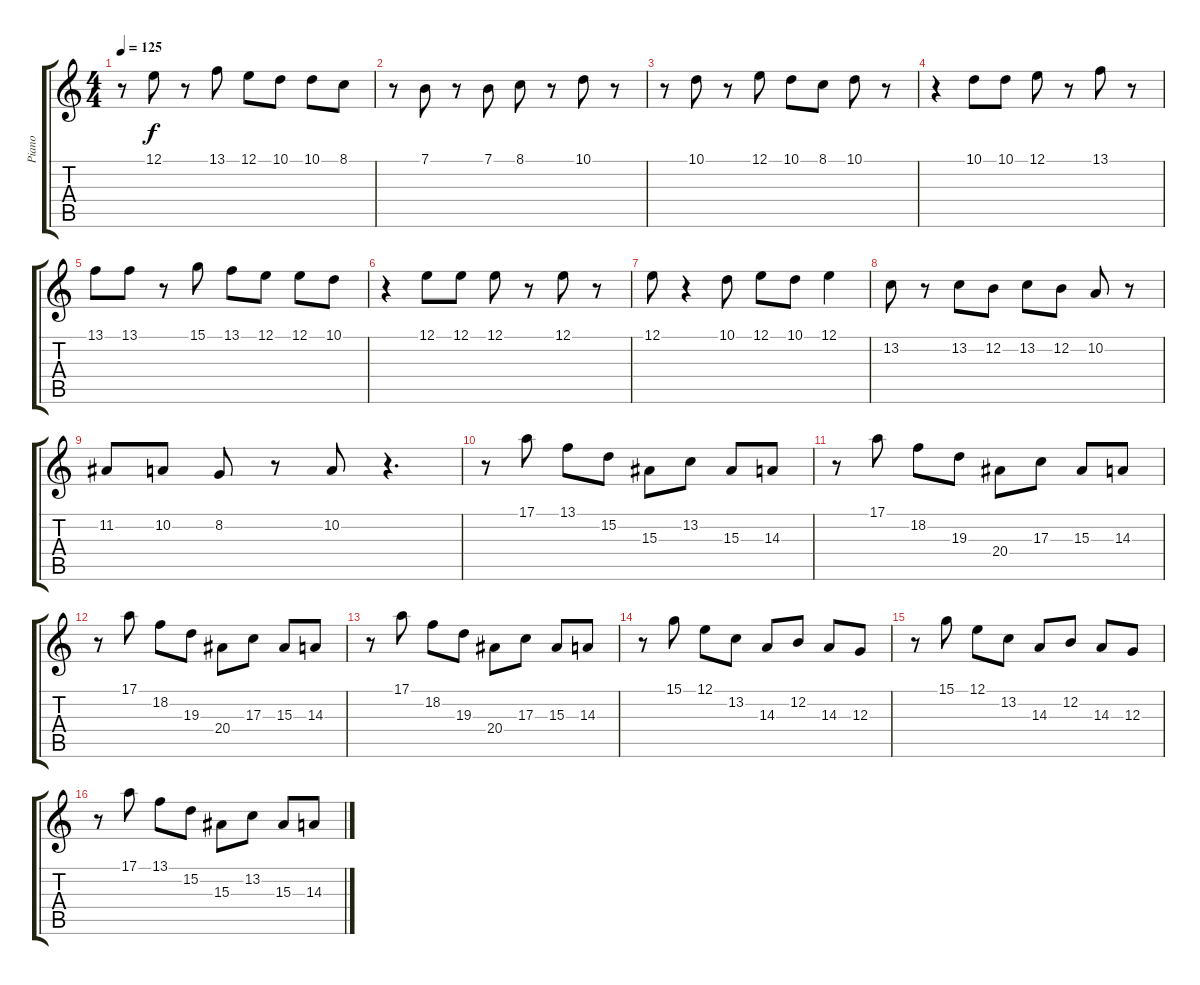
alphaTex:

\track ("Piano" "Piano") {instrument acousticgrandpiano}
\staff {score tabs}
\tuning (E4 B3 G3 D3 A2 E2) {hide}
\ts (4 4)
\tempo 125
\clef g2
\ks c
r.8{dy f} 12.1.8 r.8 13.1.8 12.1.8 10.1.8 10.1.8 8.1.8 |
r.8 7.1.8 r.8 7.1.8 8.1.8 r.8 10.1.8 r.8 |
r.8 10.1.8 r.8 12.1.8 10.1.8 8.1.8 10.1.8 r.8 |
r.4 10.1.8 10.1.8 12.1.8 r.8 13.1.8 r.8 |
13.1.8 13.1.8 r.8 15.1.8 13.1.8 12.1.8 12.1.8 10.1.8 |
r.4 12.1.8 12.1.8 12.1.8 r.8 12.1.8 r.8 |
12.1.8 r.4 10.1.8 12.1.8 10.1.8 12.1.4 |
13.2.8 r.8 13.2.8 12.2.8 13.2.8 12.2.8 10.2.8 r.8 |
11.2.8 10.2.8 8.2.8 r.8 10.2.8 r.4{d} |
r.8 17.1.8 13.1.8 15.2.8 15.3.8 13.2.8 15.3.8 14.3.8 |
r.8 17.1.8 18.2.8 19.3.8 20.4.8 17.3.8 15.3.8 14.3.8 |
r.8 17.1.8 18.2.8 19.3.8 20.4.8 17.3.8 15.3.8 14.3.8 |
r.8 17.1.8 18.2.8 19.3.8 20.4.8 17.3.8 15.3.8 14.3.8 |
r.8 15.1.8 12.1.8 13.2.8 14.3.8 12.2.8 14.3.8 12.3.8 |
r.8 15.1.8 12.1.8 13.2.8 14.3.8 12.2.8 14.3.8 12.3.8 |
r.8 17.1.8 13.1.8 15.2.8 15.3.8 13.2.8 15.3.8 14.3.8
